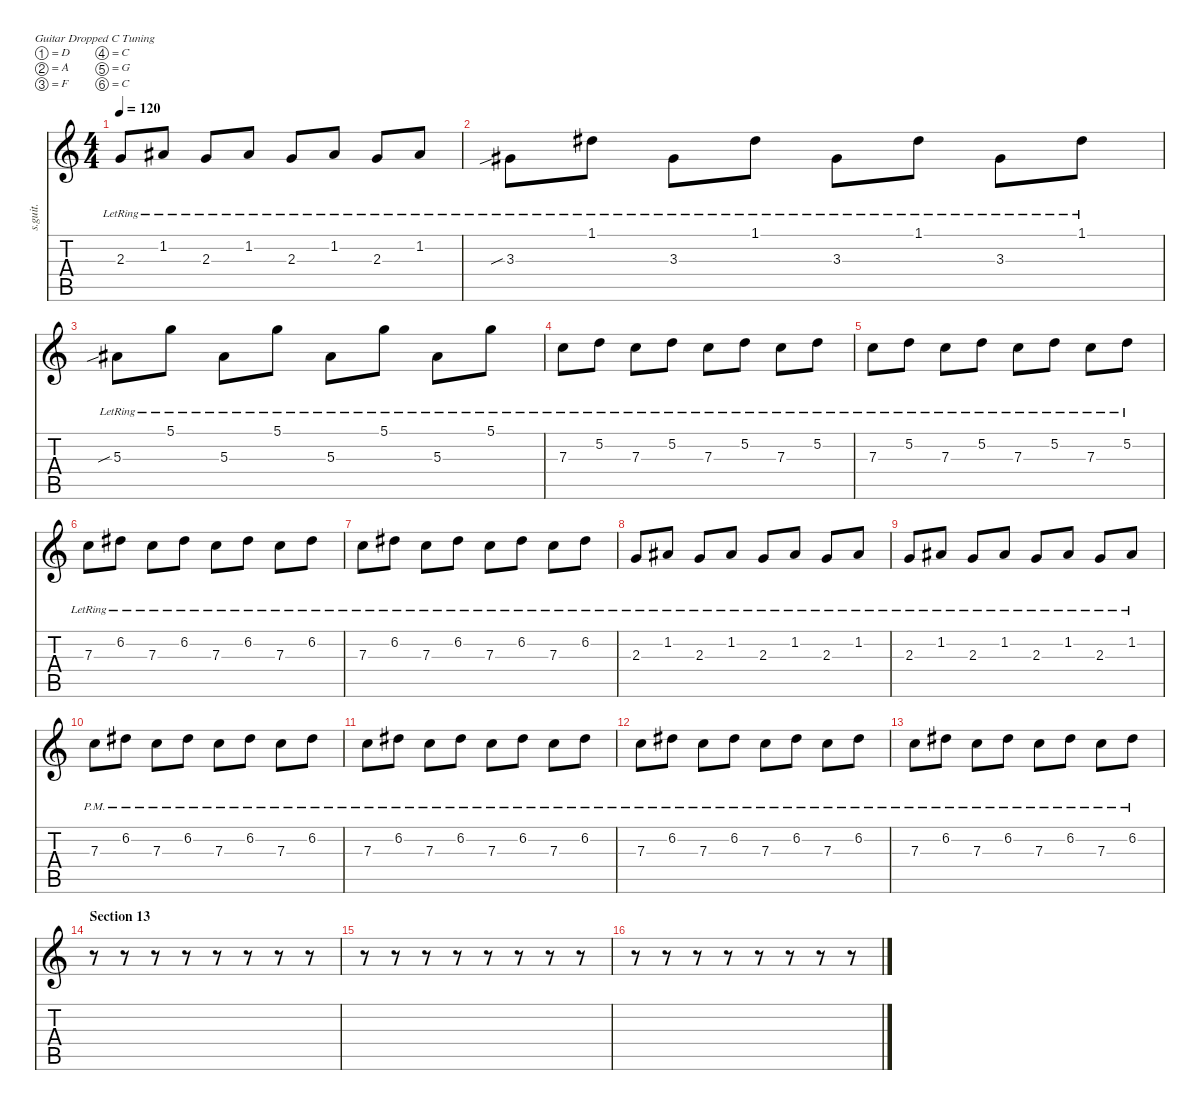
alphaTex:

\defaultSystemsLayout 4
\hideDynamics
\bracketExtendMode nobrackets
\track ("Misha Mansoor" "s.guit.") {instrument electricguitarjazz}
\staff {score tabs}
\tuning (D4 A3 F3 C3 G2 C2)
\ts (4 4)
\tempo 120
\clef g2
\ks c
2.3{lr}.8{lyrics (0 "") lyrics (1 "") lyrics (2 "") lyrics (3 "") lyrics (4 "") dy mf} 1.2{lr acc #}.8{lyrics (0 "") lyrics (1 "") lyrics (2 "") lyrics (3 "") lyrics (4 "")} 2.3{lr}.8{lyrics (0 "") lyrics (1 "") lyrics (2 "") lyrics (3 "") lyrics (4 "")} 1.2{lr acc #}.8{lyrics (0 "") lyrics (1 "") lyrics (2 "") lyrics (3 "") lyrics (4 "")} 2.3{lr}.8{lyrics (0 "") lyrics (1 "") lyrics (2 "") lyrics (3 "") lyrics (4 "")} 1.2{lr acc #}.8{lyrics (0 "") lyrics (1 "") lyrics (2 "") lyrics (3 "") lyrics (4 "")} 2.3{lr}.8{lyrics (0 "") lyrics (1 "") lyrics (2 "") lyrics (3 "") lyrics (4 "")} 1.2{lr acc #}.8{lyrics (0 "") lyrics (1 "") lyrics (2 "") lyrics (3 "") lyrics (4 "")} |
3.3{sib lr acc #}.8{lyrics (0 "") lyrics (1 "") lyrics (2 "") lyrics (3 "") lyrics (4 "")} 1.1{lr acc #}.8{lyrics (0 "") lyrics (1 "") lyrics (2 "") lyrics (3 "") lyrics (4 "")} 3.3{lr acc #}.8{lyrics (0 "") lyrics (1 "") lyrics (2 "") lyrics (3 "") lyrics (4 "")} 1.1{lr acc #}.8{lyrics (0 "") lyrics (1 "") lyrics (2 "") lyrics (3 "") lyrics (4 "")} 3.3{lr acc #}.8{lyrics (0 "") lyrics (1 "") lyrics (2 "") lyrics (3 "") lyrics (4 "")} 1.1{lr acc #}.8{lyrics (0 "") lyrics (1 "") lyrics (2 "") lyrics (3 "") lyrics (4 "")} 3.3{lr acc #}.8{lyrics (0 "") lyrics (1 "") lyrics (2 "") lyrics (3 "") lyrics (4 "")} 1.1{lr acc #}.8{lyrics (0 "") lyrics (1 "") lyrics (2 "") lyrics (3 "") lyrics (4 "")} |
5.3{sib lr acc #}.8{lyrics (0 "") lyrics (1 "") lyrics (2 "") lyrics (3 "") lyrics (4 "")} 5.1{lr}.8{lyrics (0 "") lyrics (1 "") lyrics (2 "") lyrics (3 "") lyrics (4 "")} 5.3{lr acc #}.8{lyrics (0 "") lyrics (1 "") lyrics (2 "") lyrics (3 "") lyrics (4 "")} 5.1{lr}.8{lyrics (0 "") lyrics (1 "") lyrics (2 "") lyrics (3 "") lyrics (4 "")} 5.3{lr acc #}.8{lyrics (0 "") lyrics (1 "") lyrics (2 "") lyrics (3 "") lyrics (4 "")} 5.1{lr}.8{lyrics (0 "") lyrics (1 "") lyrics (2 "") lyrics (3 "") lyrics (4 "")} 5.3{lr acc #}.8{lyrics (0 "") lyrics (1 "") lyrics (2 "") lyrics (3 "") lyrics (4 "")} 5.1{lr}.8{lyrics (0 "") lyrics (1 "") lyrics (2 "") lyrics (3 "") lyrics (4 "")} |
7.3{lr}.8{lyrics (0 "") lyrics (1 "") lyrics (2 "") lyrics (3 "") lyrics (4 "")} 5.2{lr}.8{lyrics (0 "") lyrics (1 "") lyrics (2 "") lyrics (3 "") lyrics (4 "")} 7.3{lr}.8{lyrics (0 "") lyrics (1 "") lyrics (2 "") lyrics (3 "") lyrics (4 "")} 5.2{lr}.8{lyrics (0 "") lyrics (1 "") lyrics (2 "") lyrics (3 "") lyrics (4 "")} 7.3{lr}.8{lyrics (0 "") lyrics (1 "") lyrics (2 "") lyrics (3 "") lyrics (4 "")} 5.2{lr}.8{lyrics (0 "") lyrics (1 "") lyrics (2 "") lyrics (3 "") lyrics (4 "")} 7.3{lr}.8{lyrics (0 "") lyrics (1 "") lyrics (2 "") lyrics (3 "") lyrics (4 "")} 5.2{lr}.8{lyrics (0 "") lyrics (1 "") lyrics (2 "") lyrics (3 "") lyrics (4 "")} |
7.3{lr}.8{lyrics (0 "") lyrics (1 "") lyrics (2 "") lyrics (3 "") lyrics (4 "")} 5.2{lr}.8{lyrics (0 "") lyrics (1 "") lyrics (2 "") lyrics (3 "") lyrics (4 "")} 7.3{lr}.8{lyrics (0 "") lyrics (1 "") lyrics (2 "") lyrics (3 "") lyrics (4 "")} 5.2{lr}.8{lyrics (0 "") lyrics (1 "") lyrics (2 "") lyrics (3 "") lyrics (4 "")} 7.3{lr}.8{lyrics (0 "") lyrics (1 "") lyrics (2 "") lyrics (3 "") lyrics (4 "")} 5.2{lr}.8{lyrics (0 "") lyrics (1 "") lyrics (2 "") lyrics (3 "") lyrics (4 "")} 7.3{lr}.8{lyrics (0 "") lyrics (1 "") lyrics (2 "") lyrics (3 "") lyrics (4 "")} 5.2{lr}.8{lyrics (0 "") lyrics (1 "") lyrics (2 "") lyrics (3 "") lyrics (4 "")} |
7.3{lr}.8{lyrics (0 "") lyrics (1 "") lyrics (2 "") lyrics (3 "") lyrics (4 "")} 6.2{lr acc #}.8{lyrics (0 "") lyrics (1 "") lyrics (2 "") lyrics (3 "") lyrics (4 "")} 7.3{lr}.8{lyrics (0 "") lyrics (1 "") lyrics (2 "") lyrics (3 "") lyrics (4 "")} 6.2{lr acc #}.8{lyrics (0 "") lyrics (1 "") lyrics (2 "") lyrics (3 "") lyrics (4 "")} 7.3{lr}.8{lyrics (0 "") lyrics (1 "") lyrics (2 "") lyrics (3 "") lyrics (4 "")} 6.2{lr acc #}.8{lyrics (0 "") lyrics (1 "") lyrics (2 "") lyrics (3 "") lyrics (4 "")} 7.3{lr}.8{lyrics (0 "") lyrics (1 "") lyrics (2 "") lyrics (3 "") lyrics (4 "")} 6.2{lr acc #}.8{lyrics (0 "") lyrics (1 "") lyrics (2 "") lyrics (3 "") lyrics (4 "")} |
7.3{lr}.8{lyrics (0 "") lyrics (1 "") lyrics (2 "") lyrics (3 "") lyrics (4 "")} 6.2{lr acc #}.8{lyrics (0 "") lyrics (1 "") lyrics (2 "") lyrics (3 "") lyrics (4 "")} 7.3{lr}.8{lyrics (0 "") lyrics (1 "") lyrics (2 "") lyrics (3 "") lyrics (4 "")} 6.2{lr acc #}.8{lyrics (0 "") lyrics (1 "") lyrics (2 "") lyrics (3 "") lyrics (4 "")} 7.3{lr}.8{lyrics (0 "") lyrics (1 "") lyrics (2 "") lyrics (3 "") lyrics (4 "")} 6.2{lr acc #}.8{lyrics (0 "") lyrics (1 "") lyrics (2 "") lyrics (3 "") lyrics (4 "")} 7.3{lr}.8{lyrics (0 "") lyrics (1 "") lyrics (2 "") lyrics (3 "") lyrics (4 "")} 6.2{lr acc #}.8{lyrics (0 "") lyrics (1 "") lyrics (2 "") lyrics (3 "") lyrics (4 "")} |
2.3{lr}.8{lyrics (0 "") lyrics (1 "") lyrics (2 "") lyrics (3 "") lyrics (4 "")} 1.2{lr acc #}.8{lyrics (0 "") lyrics (1 "") lyrics (2 "") lyrics (3 "") lyrics (4 "")} 2.3{lr}.8{lyrics (0 "") lyrics (1 "") lyrics (2 "") lyrics (3 "") lyrics (4 "")} 1.2{lr acc #}.8{lyrics (0 "") lyrics (1 "") lyrics (2 "") lyrics (3 "") lyrics (4 "")} 2.3{lr}.8{lyrics (0 "") lyrics (1 "") lyrics (2 "") lyrics (3 "") lyrics (4 "")} 1.2{lr acc #}.8{lyrics (0 "") lyrics (1 "") lyrics (2 "") lyrics (3 "") lyrics (4 "")} 2.3{lr}.8{lyrics (0 "") lyrics (1 "") lyrics (2 "") lyrics (3 "") lyrics (4 "")} 1.2{lr acc #}.8{lyrics (0 "") lyrics (1 "") lyrics (2 "") lyrics (3 "") lyrics (4 "")} |
2.3{lr}.8{lyrics (0 "") lyrics (1 "") lyrics (2 "") lyrics (3 "") lyrics (4 "")} 1.2{lr acc #}.8{lyrics (0 "") lyrics (1 "") lyrics (2 "") lyrics (3 "") lyrics (4 "")} 2.3{lr}.8{lyrics (0 "") lyrics (1 "") lyrics (2 "") lyrics (3 "") lyrics (4 "")} 1.2{lr acc #}.8{lyrics (0 "") lyrics (1 "") lyrics (2 "") lyrics (3 "") lyrics (4 "")} 2.3{lr}.8{lyrics (0 "") lyrics (1 "") lyrics (2 "") lyrics (3 "") lyrics (4 "")} 1.2{lr acc #}.8{lyrics (0 "") lyrics (1 "") lyrics (2 "") lyrics (3 "") lyrics (4 "")} 2.3{lr}.8{lyrics (0 "") lyrics (1 "") lyrics (2 "") lyrics (3 "") lyrics (4 "")} 1.2{lr acc #}.8{lyrics (0 "") lyrics (1 "") lyrics (2 "") lyrics (3 "") lyrics (4 "")} |
7.3{pm}.8{lyrics (0 "") lyrics (1 "") lyrics (2 "") lyrics (3 "") lyrics (4 "")} 6.2{pm acc #}.8{lyrics (0 "") lyrics (1 "") lyrics (2 "") lyrics (3 "") lyrics (4 "")} 7.3{pm}.8{lyrics (0 "") lyrics (1 "") lyrics (2 "") lyrics (3 "") lyrics (4 "")} 6.2{pm acc #}.8{lyrics (0 "") lyrics (1 "") lyrics (2 "") lyrics (3 "") lyrics (4 "")} 7.3{pm}.8{lyrics (0 "") lyrics (1 "") lyrics (2 "") lyrics (3 "") lyrics (4 "")} 6.2{pm acc #}.8{lyrics (0 "") lyrics (1 "") lyrics (2 "") lyrics (3 "") lyrics (4 "")} 7.3{pm}.8{lyrics (0 "") lyrics (1 "") lyrics (2 "") lyrics (3 "") lyrics (4 "")} 6.2{pm acc #}.8{lyrics (0 "") lyrics (1 "") lyrics (2 "") lyrics (3 "") lyrics (4 "")} |
7.3{pm}.8{lyrics (0 "") lyrics (1 "") lyrics (2 "") lyrics (3 "") lyrics (4 "")} 6.2{pm acc #}.8{lyrics (0 "") lyrics (1 "") lyrics (2 "") lyrics (3 "") lyrics (4 "")} 7.3{pm}.8{lyrics (0 "") lyrics (1 "") lyrics (2 "") lyrics (3 "") lyrics (4 "")} 6.2{pm acc #}.8{lyrics (0 "") lyrics (1 "") lyrics (2 "") lyrics (3 "") lyrics (4 "")} 7.3{pm}.8{lyrics (0 "") lyrics (1 "") lyrics (2 "") lyrics (3 "") lyrics (4 "")} 6.2{pm acc #}.8{lyrics (0 "") lyrics (1 "") lyrics (2 "") lyrics (3 "") lyrics (4 "")} 7.3{pm}.8{lyrics (0 "") lyrics (1 "") lyrics (2 "") lyrics (3 "") lyrics (4 "")} 6.2{pm acc #}.8{lyrics (0 "") lyrics (1 "") lyrics (2 "") lyrics (3 "") lyrics (4 "")} |
7.3{pm}.8{lyrics (0 "") lyrics (1 "") lyrics (2 "") lyrics (3 "") lyrics (4 "")} 6.2{pm acc #}.8{lyrics (0 "") lyrics (1 "") lyrics (2 "") lyrics (3 "") lyrics (4 "")} 7.3{pm}.8{lyrics (0 "") lyrics (1 "") lyrics (2 "") lyrics (3 "") lyrics (4 "")} 6.2{pm acc #}.8{lyrics (0 "") lyrics (1 "") lyrics (2 "") lyrics (3 "") lyrics (4 "")} 7.3{pm}.8{lyrics (0 "") lyrics (1 "") lyrics (2 "") lyrics (3 "") lyrics (4 "")} 6.2{pm acc #}.8{lyrics (0 "") lyrics (1 "") lyrics (2 "") lyrics (3 "") lyrics (4 "")} 7.3{pm}.8{lyrics (0 "") lyrics (1 "") lyrics (2 "") lyrics (3 "") lyrics (4 "")} 6.2{pm acc #}.8{lyrics (0 "") lyrics (1 "") lyrics (2 "") lyrics (3 "") lyrics (4 "")} |
7.3{pm}.8{lyrics (0 "") lyrics (1 "") lyrics (2 "") lyrics (3 "") lyrics (4 "")} 6.2{pm acc #}.8{lyrics (0 "") lyrics (1 "") lyrics (2 "") lyrics (3 "") lyrics (4 "")} 7.3{pm}.8{lyrics (0 "") lyrics (1 "") lyrics (2 "") lyrics (3 "") lyrics (4 "")} 6.2{pm acc #}.8{lyrics (0 "") lyrics (1 "") lyrics (2 "") lyrics (3 "") lyrics (4 "")} 7.3{pm}.8{lyrics (0 "") lyrics (1 "") lyrics (2 "") lyrics (3 "") lyrics (4 "")} 6.2{pm acc #}.8{lyrics (0 "") lyrics (1 "") lyrics (2 "") lyrics (3 "") lyrics (4 "")} 7.3{pm}.8{lyrics (0 "") lyrics (1 "") lyrics (2 "") lyrics (3 "") lyrics (4 "")} 6.2{pm acc #}.8{lyrics (0 "") lyrics (1 "") lyrics (2 "") lyrics (3 "") lyrics (4 "")} |
\section ("" "Section 13")
r.8 r.8 r.8 r.8 r.8 r.8 r.8 r.8 |
r.8 r.8 r.8 r.8 r.8 r.8 r.8 r.8 |
r.8 r.8 r.8 r.8 r.8 r.8 r.8 r.8
